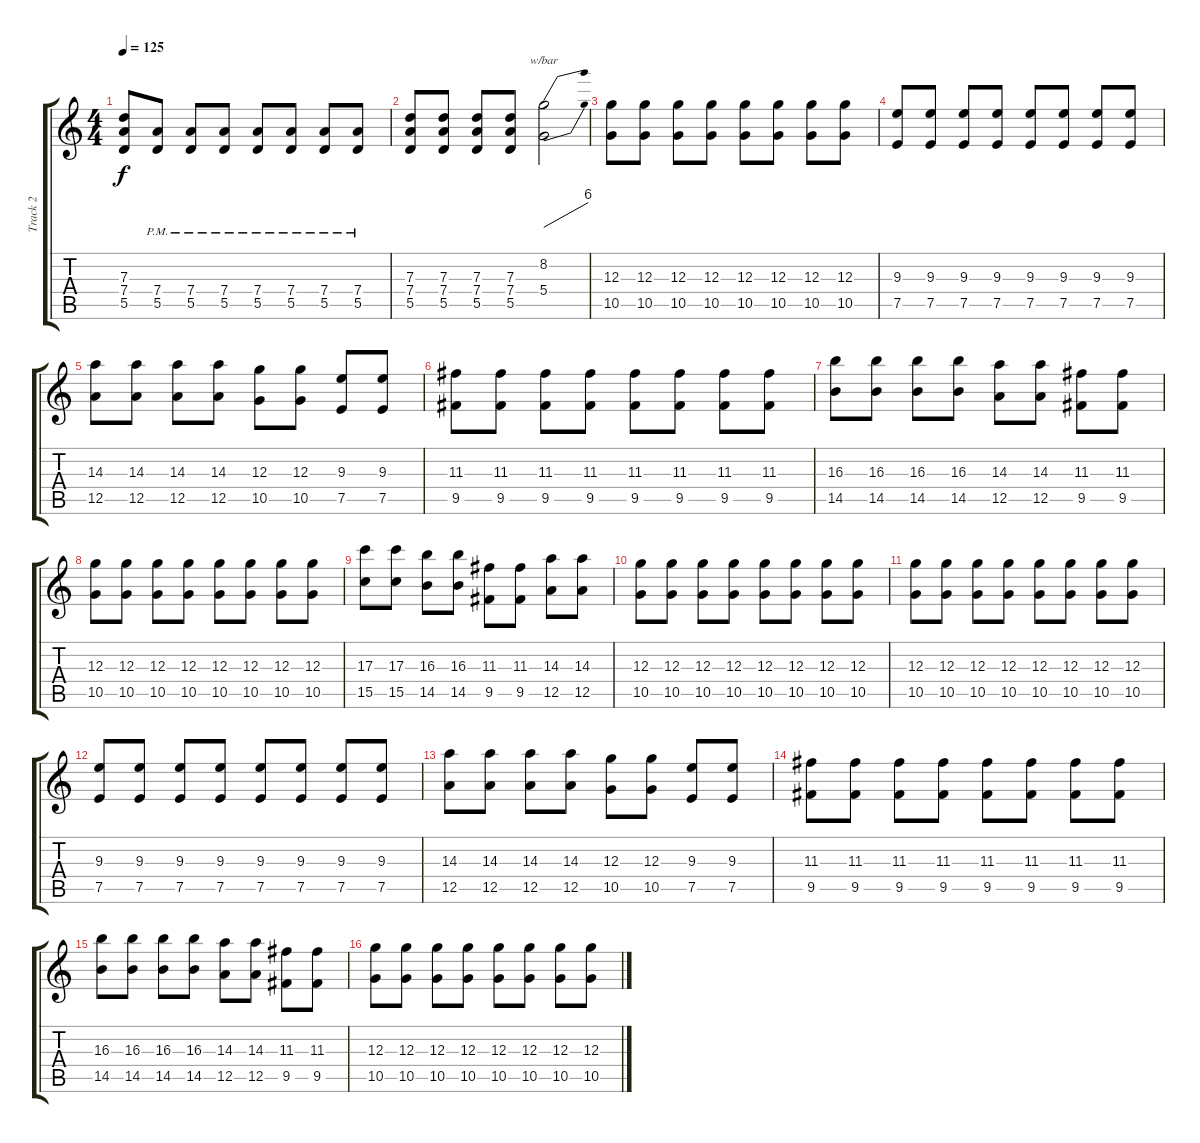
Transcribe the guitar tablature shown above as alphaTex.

\track ("Track 2" "Track 2") {instrument distortionguitar}
\staff {score tabs}
\tuning (E4 B3 G3 D3 A2 E2) {hide}
\ts (4 4)
\tempo 125
\clef g2
\ks c
(7.3 7.4 5.5).8{dy f} (7.4{pm} 5.5{pm}).8 (7.4{pm} 5.5{pm}).8 (7.4{pm} 5.5{pm}).8 (7.4{pm} 5.5{pm}).8 (7.4{pm} 5.5{pm}).8 (7.4{pm} 5.5{pm}).8 (7.4{pm} 5.5{pm}).8 |
(7.3 7.4 5.5).8 (7.3 7.4 5.5).8 (7.3 7.4 5.5).8 (7.3 7.4 5.5).8 (8.2 5.4).2{tbe (dive default 0 0 60 24)} |
(12.3 10.5).8 (12.3 10.5).8 (12.3 10.5).8 (12.3 10.5).8 (12.3 10.5).8 (12.3 10.5).8 (12.3 10.5).8 (12.3 10.5).8 |
(9.3 7.5).8 (9.3 7.5).8 (9.3 7.5).8 (9.3 7.5).8 (9.3 7.5).8 (9.3 7.5).8 (9.3 7.5).8 (9.3 7.5).8 |
(14.3 12.5).8 (14.3 12.5).8 (14.3 12.5).8 (14.3 12.5).8 (12.3 10.5).8 (12.3 10.5).8 (9.3 7.5).8 (9.3 7.5).8 |
(11.3 9.5).8 (11.3 9.5).8 (11.3 9.5).8 (11.3 9.5).8 (11.3 9.5).8 (11.3 9.5).8 (11.3 9.5).8 (11.3 9.5).8 |
(16.3 14.5).8 (16.3 14.5).8 (16.3 14.5).8 (16.3 14.5).8 (14.3 12.5).8 (14.3 12.5).8 (11.3 9.5).8 (11.3 9.5).8 |
(12.3 10.5).8 (12.3 10.5).8 (12.3 10.5).8 (12.3 10.5).8 (12.3 10.5).8 (12.3 10.5).8 (12.3 10.5).8 (12.3 10.5).8 |
(17.3 15.5).8 (17.3 15.5).8 (16.3 14.5).8 (16.3 14.5).8 (11.3 9.5).8 (11.3 9.5).8 (14.3 12.5).8 (14.3 12.5).8 |
(12.3 10.5).8 (12.3 10.5).8 (12.3 10.5).8 (12.3 10.5).8 (12.3 10.5).8 (12.3 10.5).8 (12.3 10.5).8 (12.3 10.5).8 |
(12.3 10.5).8 (12.3 10.5).8 (12.3 10.5).8 (12.3 10.5).8 (12.3 10.5).8 (12.3 10.5).8 (12.3 10.5).8 (12.3 10.5).8 |
(9.3 7.5).8 (9.3 7.5).8 (9.3 7.5).8 (9.3 7.5).8 (9.3 7.5).8 (9.3 7.5).8 (9.3 7.5).8 (9.3 7.5).8 |
(14.3 12.5).8 (14.3 12.5).8 (14.3 12.5).8 (14.3 12.5).8 (12.3 10.5).8 (12.3 10.5).8 (9.3 7.5).8 (9.3 7.5).8 |
(11.3 9.5).8 (11.3 9.5).8 (11.3 9.5).8 (11.3 9.5).8 (11.3 9.5).8 (11.3 9.5).8 (11.3 9.5).8 (11.3 9.5).8 |
(16.3 14.5).8 (16.3 14.5).8 (16.3 14.5).8 (16.3 14.5).8 (14.3 12.5).8 (14.3 12.5).8 (11.3 9.5).8 (11.3 9.5).8 |
(12.3 10.5).8 (12.3 10.5).8 (12.3 10.5).8 (12.3 10.5).8 (12.3 10.5).8 (12.3 10.5).8 (12.3 10.5).8 (12.3 10.5).8
